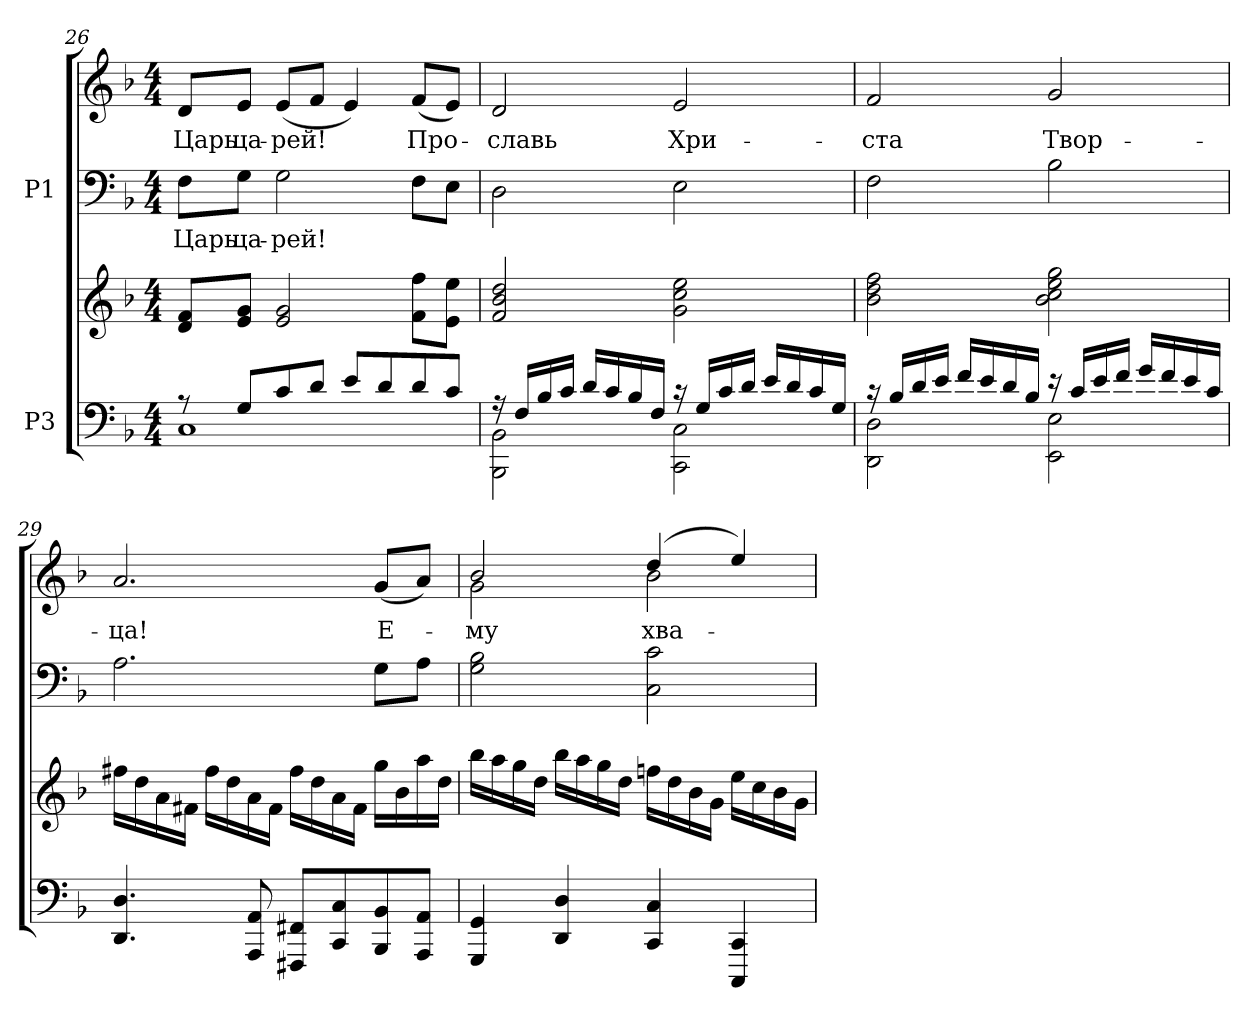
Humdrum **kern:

**kern	**kern	**kern	**text	**kern	**text
*part2	*part2	*part1	*part1	*part1	*part1
*staff4	*staff3	*staff2	*staff2	*staff1	*staff1
*I"P3	*	*I"P1	*	*	*
*clefF4	*clefG2	*clefF4	*	*clefG2	*
*k[b-]	*k[b-]	*k[b-]	*	*k[b-]	*
*F:	*F:	*F:	*	*F:	*
*M4/4	*M4/4	*M4/4	*	*M4/4	*
=26	=26	=26	=26	=26	=26
*^	*	*	*	*	*
!	!	!	!	!LO:LY:a:color=#000000	!	!
!	!	!	!	!	!	!LO:LY:b:color=#000000
8r	1Ci	8di/ 8fiL	8Fi\L	Царь	8di/L	Царь
!	!	!	!	!LO:LY:a:color=#000000	!	!
!	!	!	!	!	!	!LO:LY:b:color=#000000
8Gi/L	.	8ei/ 8giJ	8Gi\J	ца-	8ei/J	ца-
!	!	!	!	!LO:LY:a:color=#000000	!	!
!	!	!	!	!	!	!LO:LY:b:color=#000000
8ci/	.	2ei/ 2gi	2Gi\	-рей!	(8ei/L	-рей!
8di/J	.	.	.	.	8fi/J	.
8ei/L	.	.	.	.	4ei/)	.
8di/	.	.	.	.	.	.
!	!	!	!	!	!	!LO:LY:b:color=#000000
8di/	.	8fi\ 8ffiL	8Fi\L	.	(8fi/L	Про-
8ci/J	.	8ei\ 8eeiJ	8Ei\J	.	8ei/J)	.
!!LO:PB:g=z
=27	=27	=27	=27	=27	=27	=27
!	!	!	!	!	!	!LO:LY:b:color=#000000
16r	2BBB-i\ 2BB-i	2fi/ 2b-i 2ddi	2Di\	.	2di/	-славь
16Fi/LL	.	.	.	.	.	.
16B-i/	.	.	.	.	.	.
16ci/JJ	.	.	.	.	.	.
16di/LL	.	.	.	.	.	.
16ci/	.	.	.	.	.	.
16B-i/	.	.	.	.	.	.
16Fi/JJ	.	.	.	.	.	.
!	!	!	!	!	!	!LO:LY:b:color=#000000
16r	2CCi\ 2Ci	2gi\ 2cci 2eei	2Ei\	.	2ei/	Хри-
16Gi/LL	.	.	.	.	.	.
16ci/	.	.	.	.	.	.
16di/JJ	.	.	.	.	.	.
16ei/LL	.	.	.	.	.	.
16di/	.	.	.	.	.	.
16ci/	.	.	.	.	.	.
16Gi/JJ	.	.	.	.	.	.
=28	=28	=28	=28	=28	=28	=28
!	!	!	!	!	!	!LO:LY:b:color=#000000
16r	2DDi\ 2Di	2b-i\ 2ddi 2ffi	2Fi\	.	2fi/	-ста
16B-i/LL	.	.	.	.	.	.
16di/	.	.	.	.	.	.
16ei/JJ	.	.	.	.	.	.
16fi/LL	.	.	.	.	.	.
16ei/	.	.	.	.	.	.
16di/	.	.	.	.	.	.
16B-i/JJ	.	.	.	.	.	.
!	!	!	!	!	!	!LO:LY:b:color=#000000
16r	2EEi\ 2Ei	2b-i\ 2cci 2eei 2ggi	2B-i\	.	2gi/	Твор-
16ci/LL	.	.	.	.	.	.
16ei/	.	.	.	.	.	.
16fi/JJ	.	.	.	.	.	.
16gi/LL	.	.	.	.	.	.
16fi/	.	.	.	.	.	.
16ei/	.	.	.	.	.	.
16ci/JJ	.	.	.	.	.	.
*v	*v	*	*	*	*	*
=29	=29	=29	=29	=29	=29
!	!	!	!	!	!LO:LY:b:color=#000000
4.DDi/ 4.Di	16ff#Xi\LL	2.Ai\	.	2.ai/	-ца!
.	16ddi\	.	.	.	.
.	16ai\	.	.	.	.
.	16f#Xi\JJ	.	.	.	.
.	16ff#i\LL	.	.	.	.
.	16ddi\	.	.	.	.
8AAAi/ 8AAi	16ai\	.	.	.	.
.	16f#i\JJ	.	.	.	.
8FFF#Xi/ 8FF#XiL	16ff#i\LL	.	.	.	.
.	16ddi\	.	.	.	.
8CCi/ 8Ci	16ai\	.	.	.	.
.	16f#i\JJ	.	.	.	.
!	!	!	!	!	!LO:LY:b:color=#000000
8BBB-i/ 8BB-i	16ggi\LL	8Gi\L	.	(8gi/L	Е-
.	16b-i\	.	.	.	.
8AAAi/ 8AAiJ	16aai\	8Ai\J	.	8ai/J)	.
.	16ddi\JJ	.	.	.	.
!!LO:LB:g=z
=30	=30	=30	=30	=30	=30
!	!	!	!	!	!LO:LY:b:color=#000000
*	*	*	*	*^	*
4GGGi/ 4GGi	16bb-i\LL	2Gi\ 2B-i	.	2b-i/	2gi\	-му
.	16aai\	.	.	.	.	.
.	16ggi\	.	.	.	.	.
.	16ddi\JJ	.	.	.	.	.
4DDi/ 4Di	16bb-i\LL	.	.	.	.	.
.	16aai\	.	.	.	.	.
.	16ggi\	.	.	.	.	.
.	16ddi\JJ	.	.	.	.	.
!	!	!	!	!	!	!LO:LY:b:color=#000000
4CCi/ 4Ci	16ffni\LL	2Ci\ 2ci	.	(4ddi/	2b-i\	хва-
.	16ddi\	.	.	.	.	.
.	16b-i\	.	.	.	.	.
.	16gi\JJ	.	.	.	.	.
4CCCi/ 4CCi	16eei\LL	.	.	4eei/)	.	.
.	16cci\	.	.	.	.	.
.	16b-i\	.	.	.	.	.
.	16gi\JJ	.	.	.	.	.
*	*	*	*	*v	*v	*
=	=	=	=	=	=
*-	*-	*-	*-	*-	*-
